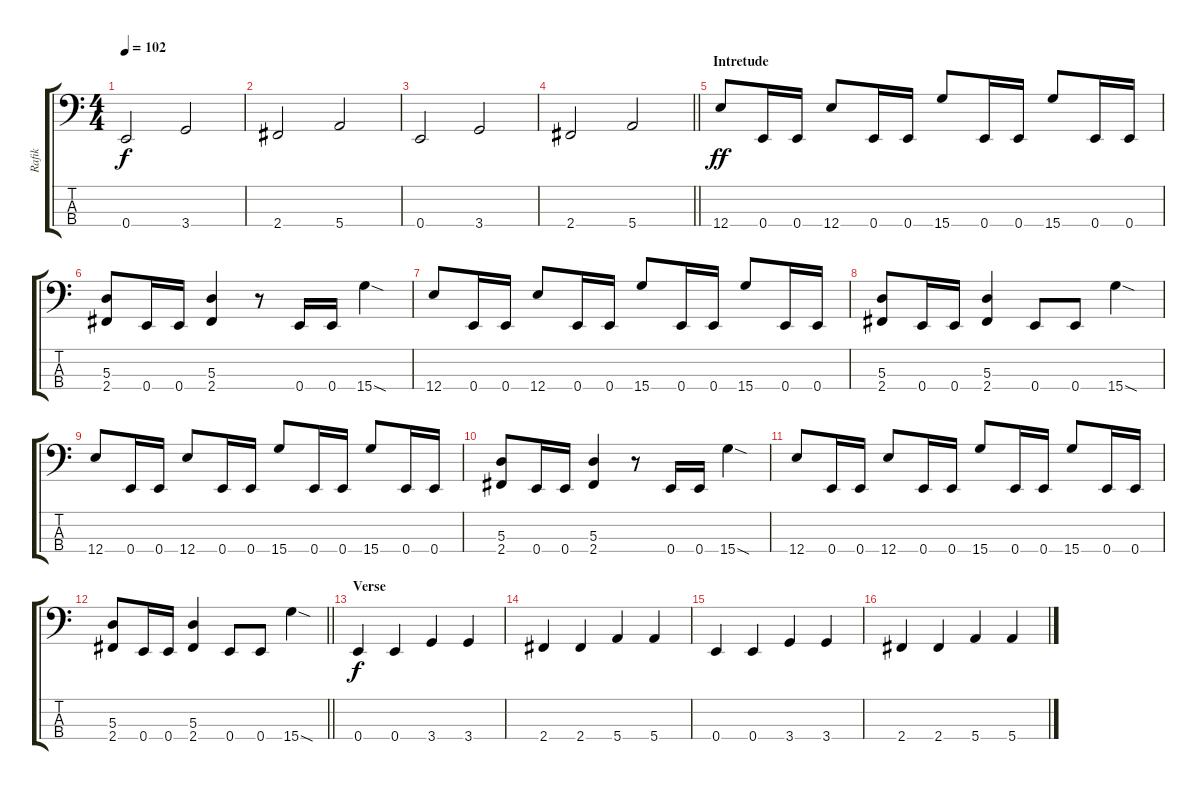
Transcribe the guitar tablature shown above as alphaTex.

\track ("Rafik" "Rafik") {instrument electricbasspick}
\staff {score tabs}
\tuning (G2 D2 A1 E1) {hide}
\ts (4 4)
\tempo 102
\clef f4
\ks c
0.4.2{dy f} 3.4.2 |
2.4.2 5.4.2 |
0.4.2 3.4.2 |
\barLineRight lightlight
2.4.2 5.4.2 |
\section ("" "Intretude")
12.4.8{dy ff} 0.4.16 0.4.16 12.4.8 0.4.16 0.4.16 15.4.8 0.4.16 0.4.16 15.4.8 0.4.16 0.4.16 |
(5.3 2.4).8 0.4.16 0.4.16 (5.3 2.4).4 r.8 0.4.16 0.4.16 15.4{sod}.4 |
12.4.8 0.4.16 0.4.16 12.4.8 0.4.16 0.4.16 15.4.8 0.4.16 0.4.16 15.4.8 0.4.16 0.4.16 |
(5.3 2.4).8 0.4.16 0.4.16 (5.3 2.4).4 0.4.8 0.4.8 15.4{sod}.4 |
12.4.8 0.4.16 0.4.16 12.4.8 0.4.16 0.4.16 15.4.8 0.4.16 0.4.16 15.4.8 0.4.16 0.4.16 |
(5.3 2.4).8 0.4.16 0.4.16 (5.3 2.4).4 r.8 0.4.16 0.4.16 15.4{sod}.4 |
12.4.8 0.4.16 0.4.16 12.4.8 0.4.16 0.4.16 15.4.8 0.4.16 0.4.16 15.4.8 0.4.16 0.4.16 |
\barLineRight lightlight
(5.3 2.4).8 0.4.16 0.4.16 (5.3 2.4).4 0.4.8 0.4.8 15.4{sod}.4 |
\section ("" "Verse")
0.4.4{dy f} 0.4.4 3.4.4 3.4.4 |
2.4.4 2.4.4 5.4.4 5.4.4 |
0.4.4 0.4.4 3.4.4 3.4.4 |
2.4.4 2.4.4 5.4.4 5.4.4
